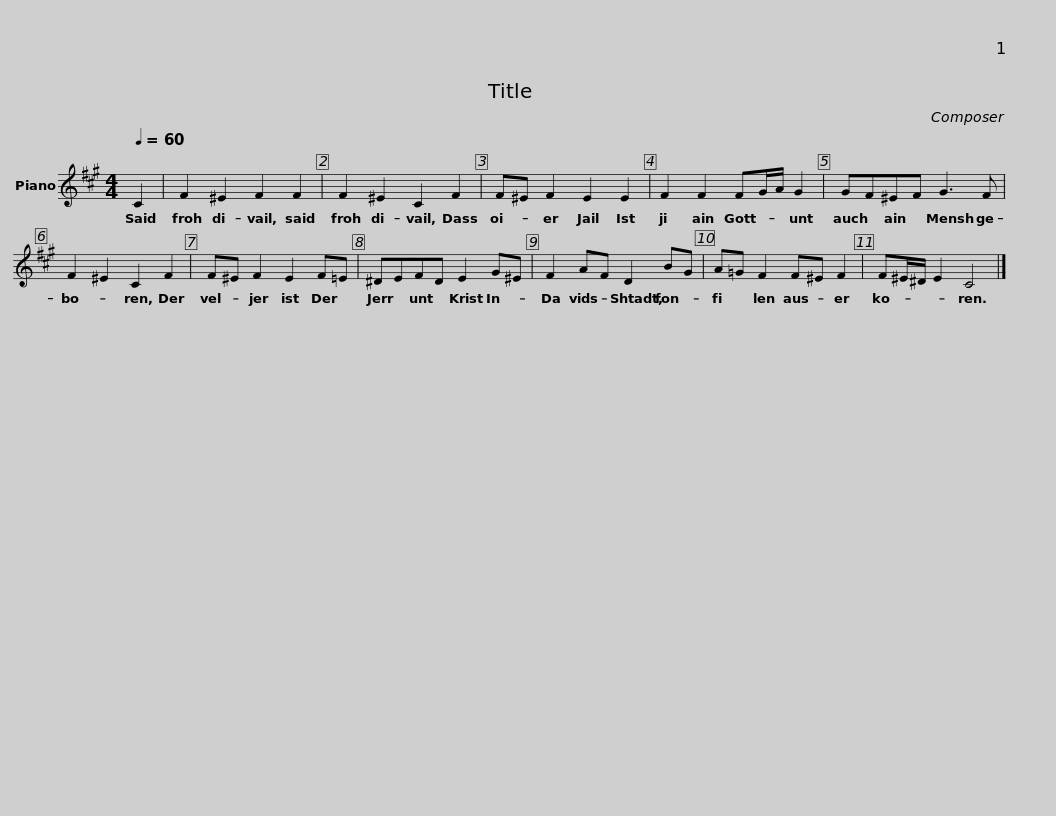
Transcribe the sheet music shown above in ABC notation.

X:1
L:1/8
Q:1/4=60
M:4/4
I:linebreak $
K:A
V:1 treble
V:1
 C2 | F2 ^E2 F2 F2 | F2 ^E2 C2 F2 | F^E F2 E2 E2 | F2 F2 FG/A/ G2 |$ %5
 GF^EF G3 F | F2 ^E2 C2 F2 | F^E F2 E2 F=E | ^DEFD E2 G^E |$ F2 AF D2 BG | %10
 A=G F2 F^E F2 | F^E/^D/ E2 C4 |] %12
